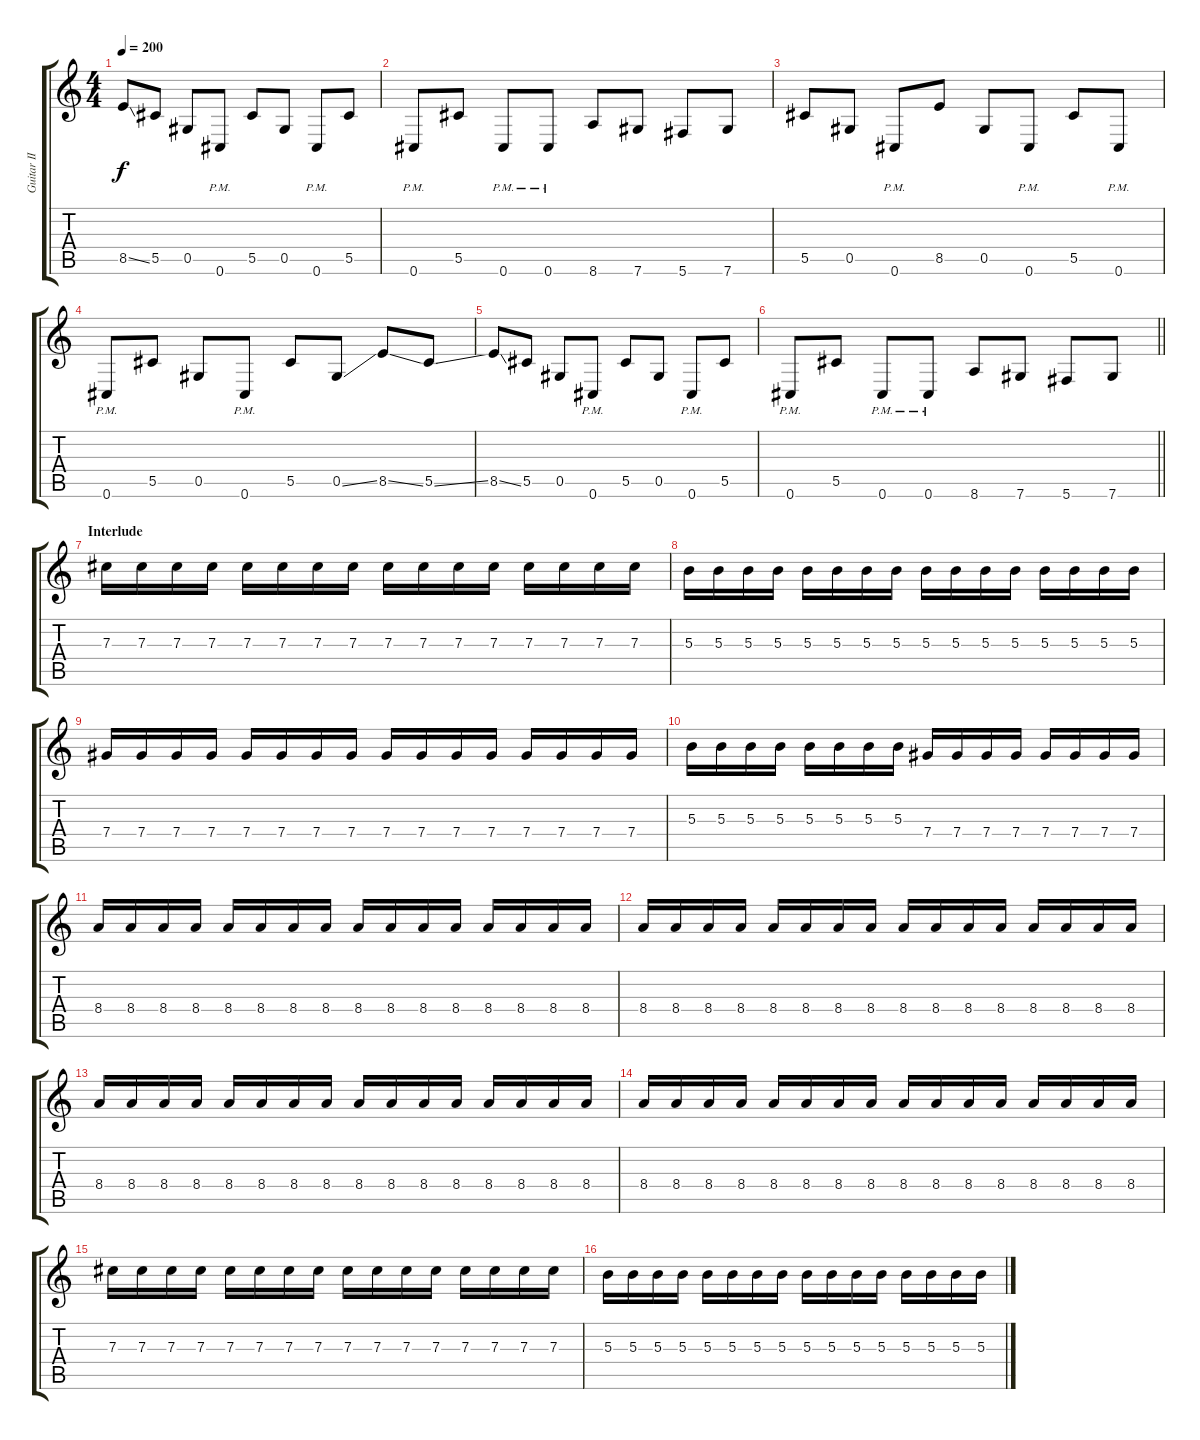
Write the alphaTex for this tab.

\track ("Guitar II" "Guitar II") {instrument distortionguitar}
\staff {score tabs}
\tuning (Eb4 Bb3 Gb3 Db3 Ab2 Db2) {hide}
\ts (4 4)
\tempo 200
\clef g2
\ks c
8.5{ss}.8{dy f} 5.5.8 0.5.8 0.6{pm}.8 5.5.8 0.5.8 0.6{pm}.8 5.5.8 |
0.6{pm}.8 5.5.8 0.6{pm}.8 0.6{pm}.8 8.6.8 7.6.8 5.6.8 7.6.8 |
5.5.8 0.5.8 0.6{pm}.8 8.5.8 0.5.8 0.6{pm}.8 5.5.8 0.6{pm}.8 |
0.6{pm}.8 5.5.8 0.5.8 0.6{pm}.8 5.5.8 0.5{ss}.8 8.5{ss}.8 5.5{ss}.8 |
8.5{ss}.8 5.5.8 0.5.8 0.6{pm}.8 5.5.8 0.5.8 0.6{pm}.8 5.5.8 |
\barLineRight lightlight
0.6{pm}.8 5.5.8 0.6{pm}.8 0.6{pm}.8 8.6.8 7.6.8 5.6.8 7.6.8 |
\section ("" "Interlude")
7.3.16 7.3.16 7.3.16 7.3.16 7.3.16 7.3.16 7.3.16 7.3.16 7.3.16 7.3.16 7.3.16 7.3.16 7.3.16 7.3.16 7.3.16 7.3.16 |
5.3.16 5.3.16 5.3.16 5.3.16 5.3.16 5.3.16 5.3.16 5.3.16 5.3.16 5.3.16 5.3.16 5.3.16 5.3.16 5.3.16 5.3.16 5.3.16 |
7.4.16 7.4.16 7.4.16 7.4.16 7.4.16 7.4.16 7.4.16 7.4.16 7.4.16 7.4.16 7.4.16 7.4.16 7.4.16 7.4.16 7.4.16 7.4.16 |
5.3.16 5.3.16 5.3.16 5.3.16 5.3.16 5.3.16 5.3.16 5.3.16 7.4.16 7.4.16 7.4.16 7.4.16 7.4.16 7.4.16 7.4.16 7.4.16 |
8.4.16 8.4.16 8.4.16 8.4.16 8.4.16 8.4.16 8.4.16 8.4.16 8.4.16 8.4.16 8.4.16 8.4.16 8.4.16 8.4.16 8.4.16 8.4.16 |
8.4.16 8.4.16 8.4.16 8.4.16 8.4.16 8.4.16 8.4.16 8.4.16 8.4.16 8.4.16 8.4.16 8.4.16 8.4.16 8.4.16 8.4.16 8.4.16 |
8.4.16 8.4.16 8.4.16 8.4.16 8.4.16 8.4.16 8.4.16 8.4.16 8.4.16 8.4.16 8.4.16 8.4.16 8.4.16 8.4.16 8.4.16 8.4.16 |
8.4.16 8.4.16 8.4.16 8.4.16 8.4.16 8.4.16 8.4.16 8.4.16 8.4.16 8.4.16 8.4.16 8.4.16 8.4.16 8.4.16 8.4.16 8.4.16 |
7.3.16 7.3.16 7.3.16 7.3.16 7.3.16 7.3.16 7.3.16 7.3.16 7.3.16 7.3.16 7.3.16 7.3.16 7.3.16 7.3.16 7.3.16 7.3.16 |
5.3.16 5.3.16 5.3.16 5.3.16 5.3.16 5.3.16 5.3.16 5.3.16 5.3.16 5.3.16 5.3.16 5.3.16 5.3.16 5.3.16 5.3.16 5.3.16
